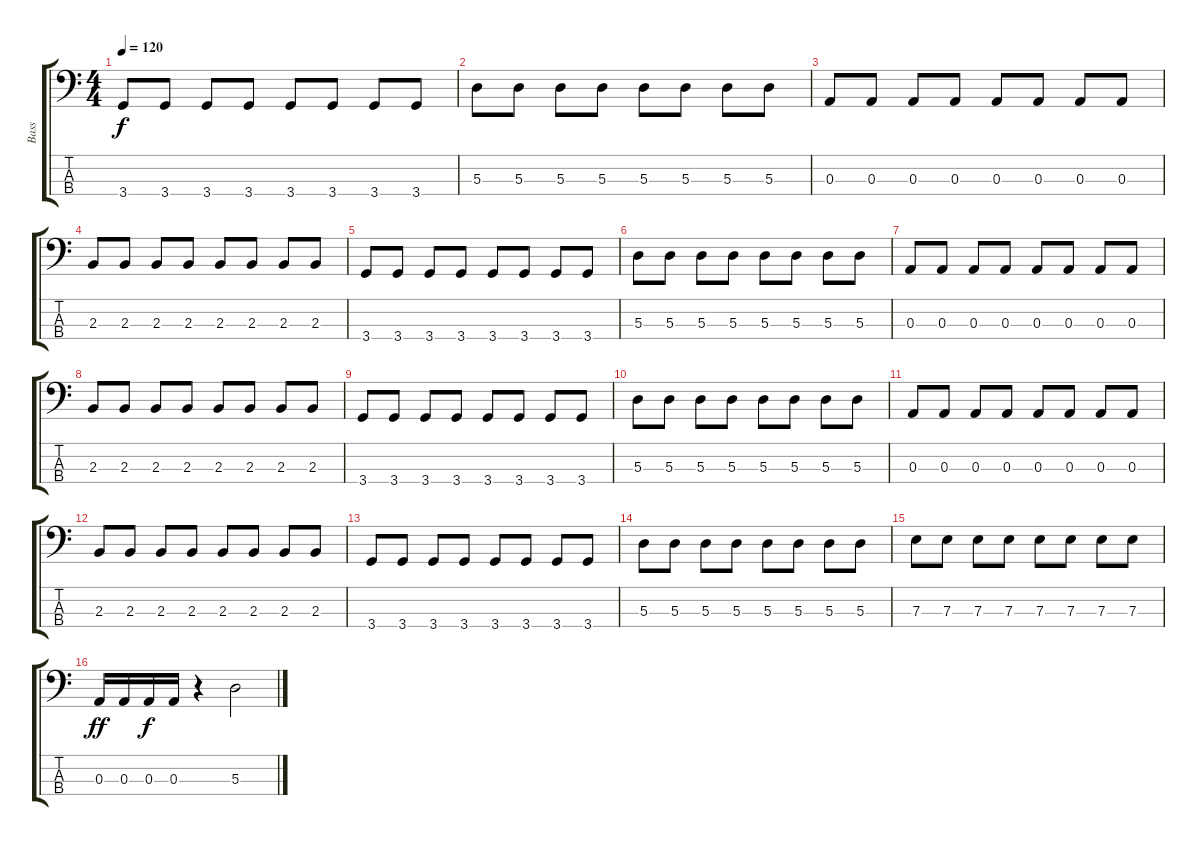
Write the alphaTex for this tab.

\track ("Bass" "Bass") {instrument electricbassfinger}
\staff {score tabs}
\tuning (G2 D2 A1 E1) {hide}
\ts (4 4)
\tempo 120
\clef f4
\ks c
3.4.8{dy f} 3.4.8 3.4.8 3.4.8 3.4.8 3.4.8 3.4.8 3.4.8 |
5.3.8 5.3.8 5.3.8 5.3.8 5.3.8 5.3.8 5.3.8 5.3.8 |
0.3.8 0.3.8 0.3.8 0.3.8 0.3.8 0.3.8 0.3.8 0.3.8 |
2.3.8 2.3.8 2.3.8 2.3.8 2.3.8 2.3.8 2.3.8 2.3.8 |
3.4.8 3.4.8 3.4.8 3.4.8 3.4.8 3.4.8 3.4.8 3.4.8 |
5.3.8 5.3.8 5.3.8 5.3.8 5.3.8 5.3.8 5.3.8 5.3.8 |
0.3.8 0.3.8 0.3.8 0.3.8 0.3.8 0.3.8 0.3.8 0.3.8 |
2.3.8 2.3.8 2.3.8 2.3.8 2.3.8 2.3.8 2.3.8 2.3.8 |
3.4.8 3.4.8 3.4.8 3.4.8 3.4.8 3.4.8 3.4.8 3.4.8 |
5.3.8 5.3.8 5.3.8 5.3.8 5.3.8 5.3.8 5.3.8 5.3.8 |
0.3.8 0.3.8 0.3.8 0.3.8 0.3.8 0.3.8 0.3.8 0.3.8 |
2.3.8 2.3.8 2.3.8 2.3.8 2.3.8 2.3.8 2.3.8 2.3.8 |
3.4.8 3.4.8 3.4.8 3.4.8 3.4.8 3.4.8 3.4.8 3.4.8 |
5.3.8 5.3.8 5.3.8 5.3.8 5.3.8 5.3.8 5.3.8 5.3.8 |
7.3.8 7.3.8 7.3.8 7.3.8 7.3.8 7.3.8 7.3.8 7.3.8 |
0.3.16{dy ff} 0.3.16 0.3.16{dy f} 0.3.16 r.4 5.3.2
